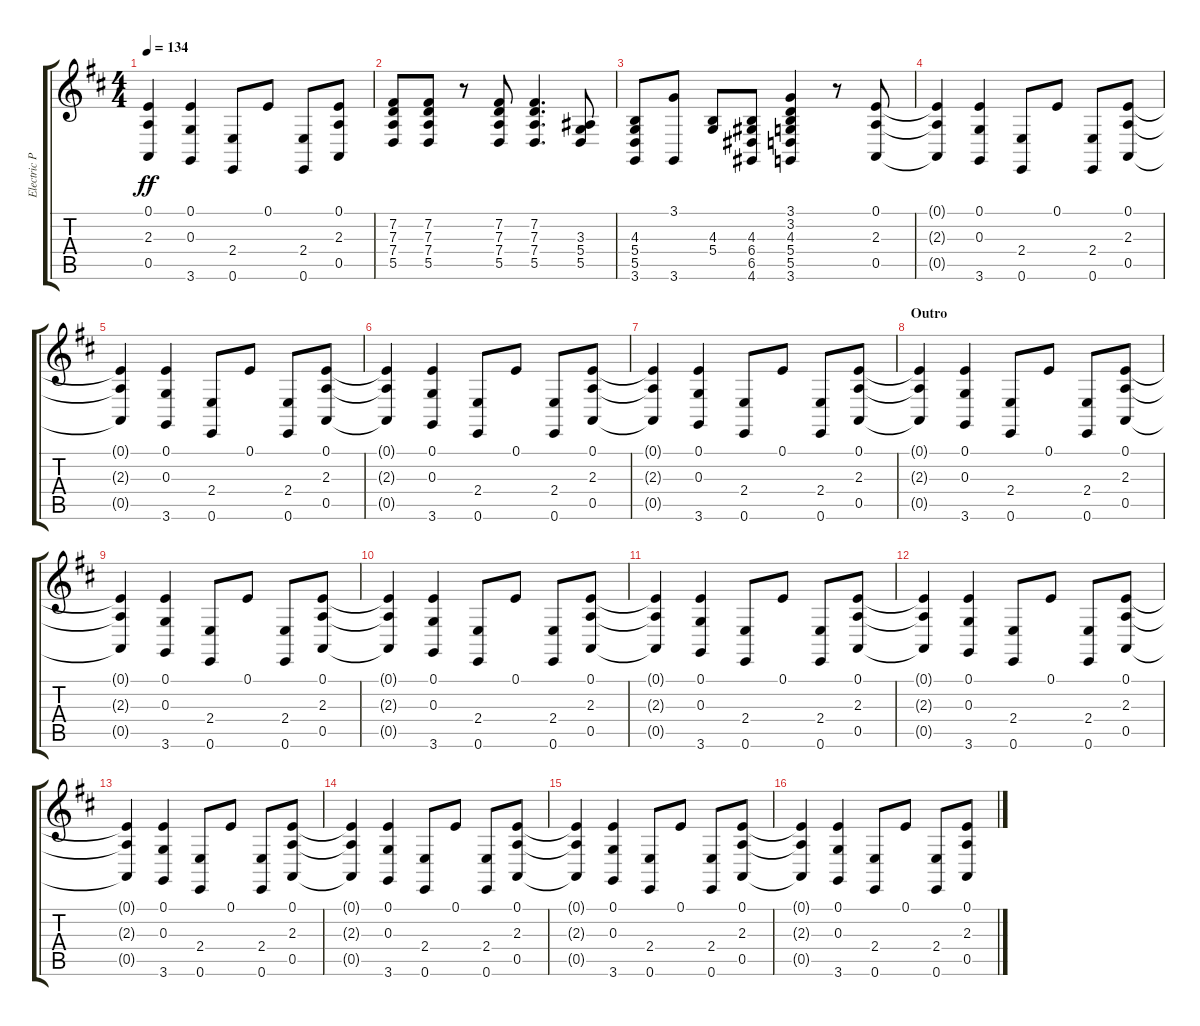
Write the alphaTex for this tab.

\track ("Electric Piano (John Paul Jones) (Wurlit" "Electric P") {instrument electricgrandpiano}
\staff {score tabs}
\tuning (E4 B3 G3 D3 A2 E2) {hide}
\ts (4 4)
\tempo 134
\clef g2
\ks d
(0.1{t} 2.3{t} 0.5{t}).4{dy ff} (0.1 0.3 3.6).4 (2.4 0.6).8 0.1.8 (2.4 0.6).8 (0.1 2.3 0.5).8 |
(7.2 7.3 7.4 5.5).8 (7.2 7.3 7.4 5.5).8 r.8 (7.2 7.3 7.4 5.5).8 (7.2 7.3 7.4 5.5).4{d} (3.3 5.4 5.5).8 |
(4.3 5.4 5.5 3.6).8 (3.1 3.6).8 (4.3 5.4).8 (4.3 6.4 6.5 4.6).8 (3.1 3.2 4.3 5.4 5.5 3.6).4 r.8 (0.1 2.3 0.5).8 |
(0.1{t} 2.3{t} 0.5{t}).4 (0.1 0.3 3.6).4 (2.4 0.6).8 0.1.8 (2.4 0.6).8 (0.1 2.3 0.5).8 |
(0.1{t} 2.3{t} 0.5{t}).4 (0.1 0.3 3.6).4 (2.4 0.6).8 0.1.8 (2.4 0.6).8 (0.1 2.3 0.5).8 |
(0.1{t} 2.3{t} 0.5{t}).4 (0.1 0.3 3.6).4 (2.4 0.6).8 0.1.8 (2.4 0.6).8 (0.1 2.3 0.5).8 |
(0.1{t} 2.3{t} 0.5{t}).4 (0.1 0.3 3.6).4 (2.4 0.6).8 0.1.8 (2.4 0.6).8 (0.1 2.3 0.5).8 |
\section ("" "Outro")
(0.1{t} 2.3{t} 0.5{t}).4 (0.1 0.3 3.6).4 (2.4 0.6).8 0.1.8 (2.4 0.6).8 (0.1 2.3 0.5).8 |
(0.1{t} 2.3{t} 0.5{t}).4 (0.1 0.3 3.6).4 (2.4 0.6).8 0.1.8 (2.4 0.6).8 (0.1 2.3 0.5).8 |
(0.1{t} 2.3{t} 0.5{t}).4 (0.1 0.3 3.6).4 (2.4 0.6).8 0.1.8 (2.4 0.6).8 (0.1 2.3 0.5).8 |
(0.1{t} 2.3{t} 0.5{t}).4 (0.1 0.3 3.6).4 (2.4 0.6).8 0.1.8 (2.4 0.6).8 (0.1 2.3 0.5).8 |
(0.1{t} 2.3{t} 0.5{t}).4 (0.1 0.3 3.6).4 (2.4 0.6).8 0.1.8 (2.4 0.6).8 (0.1 2.3 0.5).8 |
(0.1{t} 2.3{t} 0.5{t}).4 (0.1 0.3 3.6).4 (2.4 0.6).8 0.1.8 (2.4 0.6).8 (0.1 2.3 0.5).8 |
(0.1{t} 2.3{t} 0.5{t}).4 (0.1 0.3 3.6).4 (2.4 0.6).8 0.1.8 (2.4 0.6).8 (0.1 2.3 0.5).8 |
(0.1{t} 2.3{t} 0.5{t}).4 (0.1 0.3 3.6).4 (2.4 0.6).8 0.1.8 (2.4 0.6).8 (0.1 2.3 0.5).8 |
(0.1{t} 2.3{t} 0.5{t}).4 (0.1 0.3 3.6).4 (2.4 0.6).8 0.1.8 (2.4 0.6).8 (0.1 2.3 0.5).8
